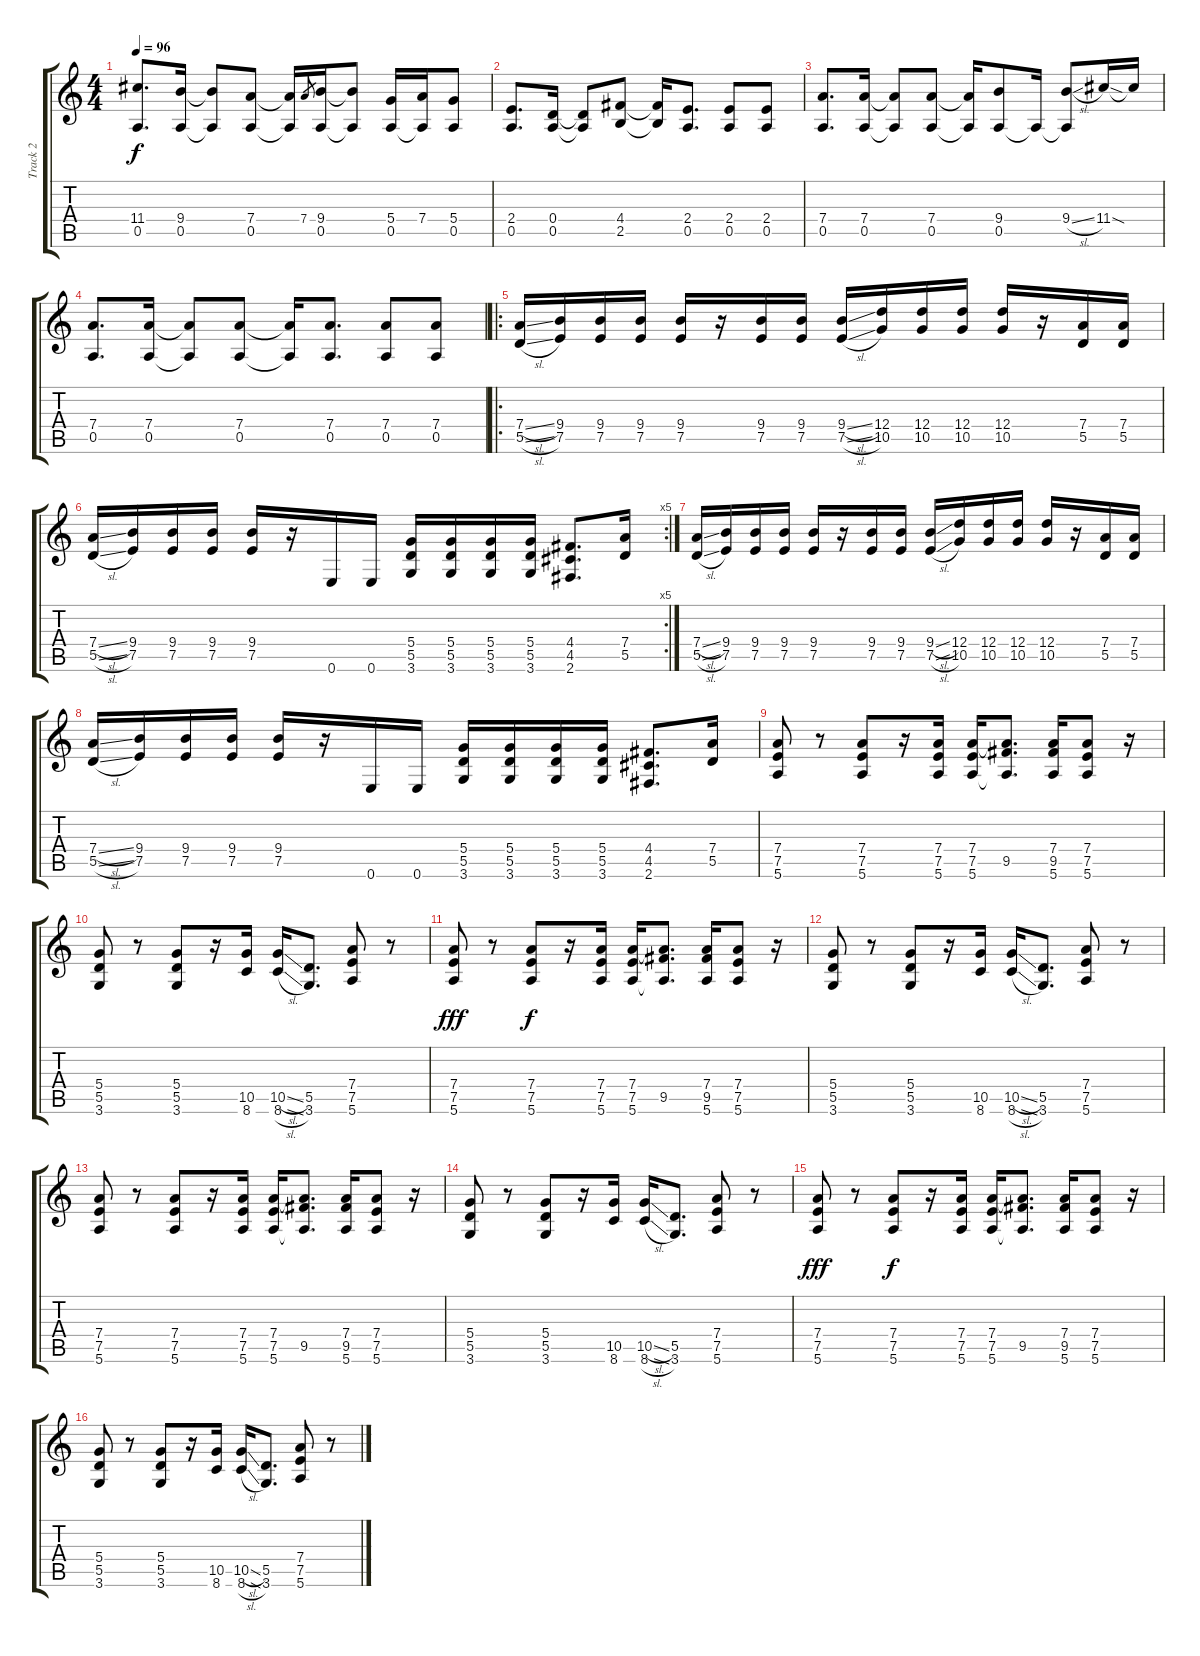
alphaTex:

\track ("Track 2" "Track 2") {instrument overdrivenguitar}
\staff {score tabs}
\tuning (E4 B3 G3 D3 A2 E2) {hide}
\ts (4 4)
\tempo 96
\clef g2
\ks c
(11.4 0.5).8{d dy f} (9.4 0.5).16 (9.4{t} 0.5{t}).8 (7.4 0.5).8 (7.4{t} 0.5{t}).16 7.4.8{gr} (9.4 0.5).16 (9.4{t} 0.5{t}).8 (5.4 0.5).16 (7.4 0.5{t}).16 (5.4 0.5).8 |
(2.4 0.5).8{d} (0.4 0.5).16 (0.4{t} 0.5{t}).8 (4.4 2.5).8 (4.4{t} 2.5{t}).16 (2.4 0.5).8{d} (2.4 0.5).8 (2.4 0.5).8 |
(7.4 0.5).8{d} (7.4 0.5).16 (7.4{t} 0.5{t}).8 (7.4 0.5).8 (7.4{t} 0.5{t}).16 (9.4 0.5).8 0.5{t}.16 (9.4{sl} 0.5{t}).8 11.4{sod}.16 11.4{t}.16 |
(7.4 0.5).8{d} (7.4 0.5).16 (7.4{t} 0.5{t}).8 (7.4 0.5).8 (7.4{t} 0.5{t}).16 (7.4 0.5).8{d} (7.4 0.5).8 (7.4 0.5).8 |
\ro
(7.4{sl} 5.5{sl}).16 (9.4 7.5).16 (9.4 7.5).16 (9.4 7.5).16 (9.4 7.5).16 r.16 (9.4 7.5).16 (9.4 7.5).16 (9.4{sl} 7.5{sl}).16 (12.4 10.5).16 (12.4 10.5).16 (12.4 10.5).16 (12.4 10.5).16 r.16 (7.4 5.5).16 (7.4 5.5).16 |
\rc 5
(7.4{sl} 5.5{sl}).16 (9.4 7.5).16 (9.4 7.5).16 (9.4 7.5).16 (9.4 7.5).16 r.16 0.6.16 0.6.16 (5.4 5.5 3.6).16 (5.4 5.5 3.6).16 (5.4 5.5 3.6).16 (5.4 5.5 3.6).16 (4.4 4.5 2.6).8{d} (7.4 5.5).16 |
(7.4{sl} 5.5{sl}).16 (9.4 7.5).16 (9.4 7.5).16 (9.4 7.5).16 (9.4 7.5).16 r.16 (9.4 7.5).16 (9.4 7.5).16 (9.4{sl} 7.5{sl}).16 (12.4 10.5).16 (12.4 10.5).16 (12.4 10.5).16 (12.4 10.5).16 r.16 (7.4 5.5).16 (7.4 5.5).16 |
(7.4{sl} 5.5{sl}).16 (9.4 7.5).16 (9.4 7.5).16 (9.4 7.5).16 (9.4 7.5).16 r.16 0.6.16 0.6.16 (5.4 5.5 3.6).16 (5.4 5.5 3.6).16 (5.4 5.5 3.6).16 (5.4 5.5 3.6).16 (4.4 4.5 2.6).8{d} (7.4 5.5).16 |
(7.4 7.5 5.6).8 r.8 (7.4 7.5 5.6).8 r.16 (7.4 7.5 5.6).16 (7.4 7.5 5.6).16 (7.4{t} 9.5 5.6{t}).8{d} (7.4 9.5 5.6).16 (7.4 7.5 5.6).8 r.16 |
(5.4 5.5 3.6).8 r.8 (5.4 5.5 3.6).8 r.16 (10.5 8.6).16 (10.5{sl} 8.6{sl}).16 (5.5 3.6).8{d} (7.4 7.5 5.6).8 r.8 |
(7.4 7.5 5.6).8{dy fff} r.8 (7.4 7.5 5.6).8{dy f} r.16 (7.4 7.5 5.6).16 (7.4 7.5 5.6).16 (7.4{t} 9.5 5.6{t}).8{d} (7.4 9.5 5.6).16 (7.4 7.5 5.6).8 r.16 |
(5.4 5.5 3.6).8 r.8 (5.4 5.5 3.6).8 r.16 (10.5 8.6).16 (10.5{sl} 8.6{sl}).16 (5.5 3.6).8{d} (7.4 7.5 5.6).8 r.8 |
(7.4 7.5 5.6).8 r.8 (7.4 7.5 5.6).8 r.16 (7.4 7.5 5.6).16 (7.4 7.5 5.6).16 (7.4{t} 9.5 5.6{t}).8{d} (7.4 9.5 5.6).16 (7.4 7.5 5.6).8 r.16 |
(5.4 5.5 3.6).8 r.8 (5.4 5.5 3.6).8 r.16 (10.5 8.6).16 (10.5{sl} 8.6{sl}).16 (5.5 3.6).8{d} (7.4 7.5 5.6).8 r.8 |
(7.4 7.5 5.6).8{dy fff} r.8 (7.4 7.5 5.6).8{dy f} r.16 (7.4 7.5 5.6).16 (7.4 7.5 5.6).16 (7.4{t} 9.5 5.6{t}).8{d} (7.4 9.5 5.6).16 (7.4 7.5 5.6).8 r.16 |
(5.4 5.5 3.6).8 r.8 (5.4 5.5 3.6).8 r.16 (10.5 8.6).16 (10.5{sl} 8.6{sl}).16 (5.5 3.6).8{d} (7.4 7.5 5.6).8 r.8
